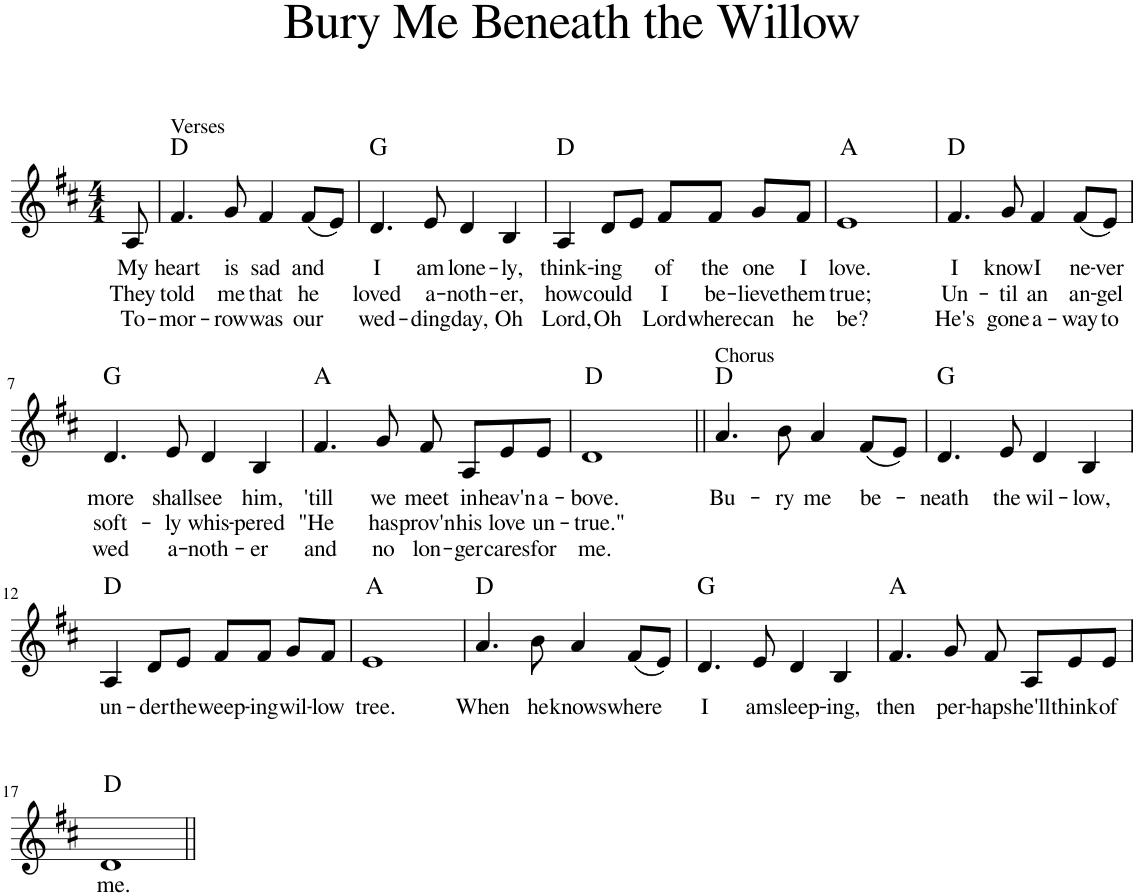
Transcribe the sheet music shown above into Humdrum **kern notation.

**kern	**text	**text	**text	**harte
*part1	*part1	*part1	*part1	*part1
*staff1	*staff1	*staff1	*staff1	*
*I"Piano	*	*	*	*
*I'Pno	*	*	*	*
*clefG2	*	*	*	*
*k[f#c#]	*	*	*	*
*D:	*	*	*	*
*M4/4	*	*	*	*
=1	=1	=1	=1	=1
!	!LO:LY:b	!LO:LY:b	!LO:LY:b	!
8A/	My	They	To-	.
=2	=2	=2	=2	=2
!LO:TX:a:t=Verses	!	!	!	!
!	!LO:LY:b	!LO:LY:b	!LO:LY:b	!
4.f#/	heart	told	-mor-	D:maj
!	!LO:LY:b	!LO:LY:b	!LO:LY:b	!
8g/	is	me	-row	.
!	!LO:LY:b	!LO:LY:b	!LO:LY:b	!
4f#/	sad	that	was	.
!	!LO:LY:b	!LO:LY:b	!LO:LY:b	!
(8f#/L	and	he	our	.
8e/J)	.	.	.	.
=3	=3	=3	=3	=3
!	!LO:LY:b	!LO:LY:b	!LO:LY:b	!
4.d/	I	loved	wed-	G:maj
!	!LO:LY:b	!LO:LY:b	!LO:LY:b	!
8e/	am	a-	-ding	.
!	!LO:LY:b	!LO:LY:b	!LO:LY:b	!
4d/	lone-	-noth-	day,	.
!	!LO:LY:b	!LO:LY:b	!LO:LY:b	!
4B/	-ly,	-er,	Oh	.
=4	=4	=4	=4	=4
!	!LO:LY:b	!LO:LY:b	!LO:LY:b	!
4A/	think-	how	Lord,	D:maj
!	!LO:LY:b	!LO:LY:b	!LO:LY:b	!
8d/L	-ing	could	Oh	.
8e/J	.	.	.	.
!	!LO:LY:b	!LO:LY:b	!LO:LY:b	!
8f#/L	of	I	Lord	.
!	!LO:LY:b	!LO:LY:b	!LO:LY:b	!
8f#/J	the	be-	where	.
!	!LO:LY:b	!LO:LY:b	!LO:LY:b	!
8g/L	one	-lieve	can	.
!	!LO:LY:b	!LO:LY:b	!LO:LY:b	!
8f#/J	I	them	he	.
=5	=5	=5	=5	=5
!	!LO:LY:b	!LO:LY:b	!LO:LY:b	!
1e	love.	true;	be?	A:maj
=6	=6	=6	=6	=6
!	!LO:LY:b	!LO:LY:b	!LO:LY:b	!
4.f#/	I	Un-	He's	D:maj
!	!LO:LY:b	!LO:LY:b	!LO:LY:b	!
8g/	know	-til	gone	.
!	!LO:LY:b	!LO:LY:b	!LO:LY:b	!
4f#/	I	an	a-	.
!	!LO:LY:b	!LO:LY:b	!LO:LY:b	!
(8f#/L	ne-	an-	-way	.
!	!LO:LY:b	!LO:LY:b	!LO:LY:b	!
8e/J)	-ver	-gel	to	.
!!LO:LB:g=z
=7	=7	=7	=7	=7
!	!LO:LY:b	!LO:LY:b	!LO:LY:b	!
4.d/	more	soft-	wed	G:maj
!	!LO:LY:b	!LO:LY:b	!LO:LY:b	!
8e/	shall	-ly	a-	.
!	!LO:LY:b	!LO:LY:b	!LO:LY:b	!
4d/	see	whis-	-noth-	.
!	!LO:LY:b	!LO:LY:b	!LO:LY:b	!
4B/	him,	-pered	-er	.
=8	=8	=8	=8	=8
!	!LO:LY:b	!LO:LY:b	!LO:LY:b	!
4.f#/	'till	"He	and	A:maj
!	!LO:LY:b	!LO:LY:b	!LO:LY:b	!
8g/	we	has	no	.
!	!LO:LY:b	!LO:LY:b	!LO:LY:b	!
8f#/	meet	prov'n	lon-	.
!	!LO:LY:b	!LO:LY:b	!LO:LY:b	!
8A/L	in	his	-ger	.
!	!LO:LY:b	!LO:LY:b	!LO:LY:b	!
8e/	heav'n	love	cares	.
!	!LO:LY:b	!LO:LY:b	!LO:LY:b	!
8e/J	a-	un-	for	.
=9	=9	=9	=9	=9
!	!LO:LY:b	!LO:LY:b	!LO:LY:b	!
1d	-bove.	-true."	me.	D:maj
=10||	=10||	=10||	=10||	=10||
!LO:TX:a:t=Chorus	!	!	!	!
!	!LO:LY:b	!	!	!
4.a/	Bu-	.	.	D:maj
!	!LO:LY:b	!	!	!
8b\	-ry	.	.	.
!	!LO:LY:b	!	!	!
4a/	me	.	.	.
!	!LO:LY:b	!	!	!
(8f#/L	be-	.	.	.
8e/J)	.	.	.	.
=11	=11	=11	=11	=11
!	!LO:LY:b	!	!	!
4.d/	-neath	.	.	G:maj
!	!LO:LY:b	!	!	!
8e/	the	.	.	.
!	!LO:LY:b	!	!	!
4d/	wil-	.	.	.
!	!LO:LY:b	!	!	!
4B/	-low,	.	.	.
!!LO:LB:g=z
=12	=12	=12	=12	=12
!	!LO:LY:b	!	!	!
4A/	un-	.	.	D:maj
!	!LO:LY:b	!	!	!
8d/L	-der	.	.	.
!	!LO:LY:b	!	!	!
8e/J	the	.	.	.
!	!LO:LY:b	!	!	!
8f#/L	weep-	.	.	.
!	!LO:LY:b	!	!	!
8f#/J	-ing	.	.	.
!	!LO:LY:b	!	!	!
8g/L	wil-	.	.	.
!	!LO:LY:b	!	!	!
8f#/J	-low	.	.	.
=13	=13	=13	=13	=13
!	!LO:LY:b	!	!	!
1e	tree.	.	.	A:maj
=14	=14	=14	=14	=14
!	!LO:LY:b	!	!	!
4.a/	When	.	.	D:maj
!	!LO:LY:b	!	!	!
8b\	he	.	.	.
!	!LO:LY:b	!	!	!
4a/	knows	.	.	.
!	!LO:LY:b	!	!	!
(8f#/L	where	.	.	.
8e/J)	.	.	.	.
=15	=15	=15	=15	=15
!	!LO:LY:b	!	!	!
4.d/	I	.	.	G:maj
!	!LO:LY:b	!	!	!
8e/	am	.	.	.
!	!LO:LY:b	!	!	!
4d/	sleep-	.	.	.
!	!LO:LY:b	!	!	!
4B/	-ing,	.	.	.
=16	=16	=16	=16	=16
!	!LO:LY:b	!	!	!
4.f#/	then	.	.	A:maj
!	!LO:LY:b	!	!	!
8g/	per-	.	.	.
!	!LO:LY:b	!	!	!
8f#/	-haps	.	.	.
!	!LO:LY:b	!	!	!
8A/L	he'll	.	.	.
!	!LO:LY:b	!	!	!
8e/	think	.	.	.
!	!LO:LY:b	!	!	!
8e/J	of	.	.	.
!!LO:LB:g=z
=17	=17	=17	=17	=17
!	!LO:LY:b	!	!	!
1d	me.	.	.	D:maj
=||	=||	=||	=||	=||
*-	*-	*-	*-	*-
